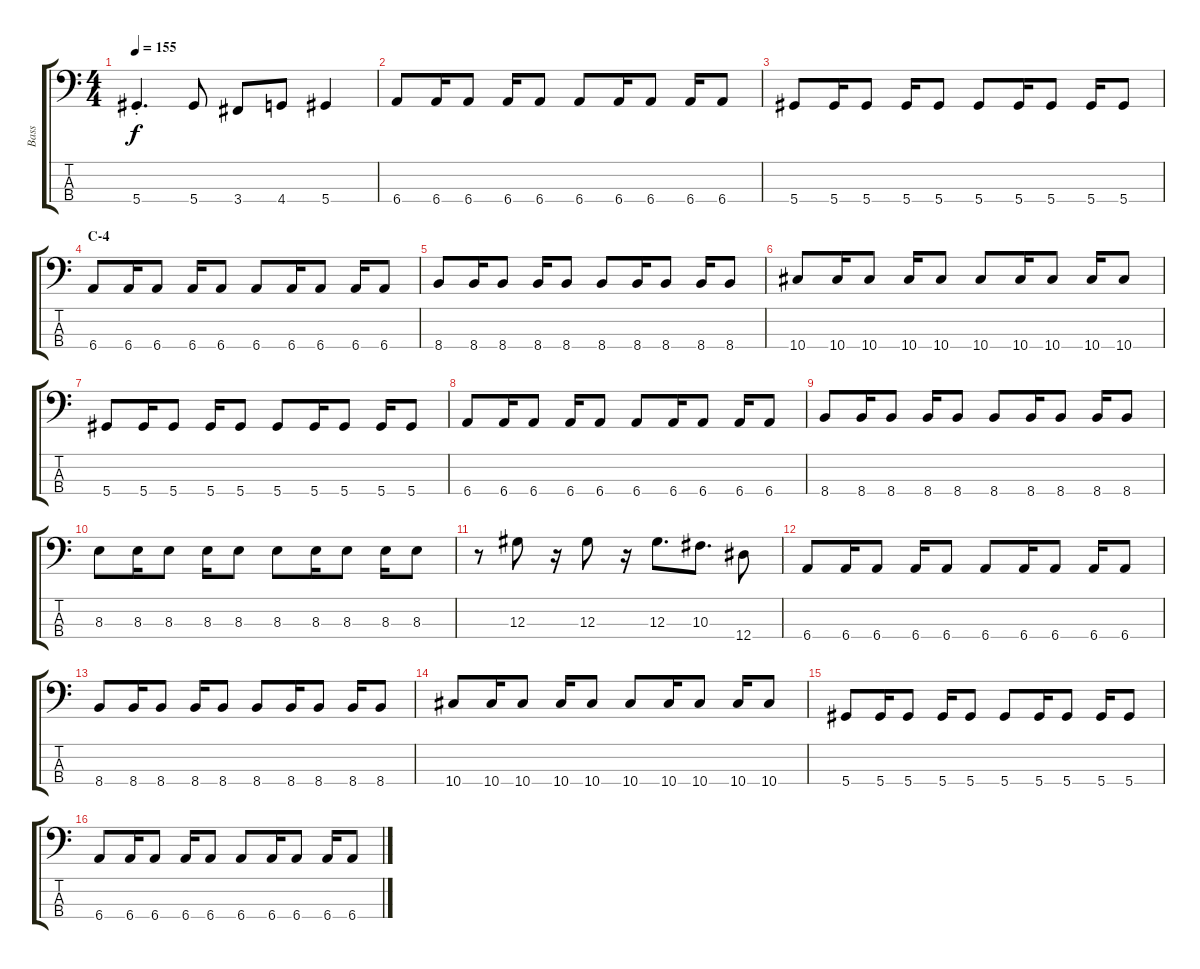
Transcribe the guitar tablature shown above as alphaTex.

\track ("Bass" "Bass") {instrument electricbasspick}
\staff {score tabs}
\tuning (Gb2 Db2 Ab1 Eb1) {hide}
\ts (4 4)
\tempo 155
\clef f4
\ks c
5.4{st}.4{d dy f} 5.4.8 3.4.8 4.4.8 5.4.4 |
6.4.8 6.4.16 6.4.8 6.4.16 6.4.8 6.4.8 6.4.16 6.4.8 6.4.16 6.4.8 |
5.4.8 5.4.16 5.4.8 5.4.16 5.4.8 5.4.8 5.4.16 5.4.8 5.4.16 5.4.8 |
\section ("" "C-4")
6.4.8 6.4.16 6.4.8 6.4.16 6.4.8 6.4.8 6.4.16 6.4.8 6.4.16 6.4.8 |
8.4.8 8.4.16 8.4.8 8.4.16 8.4.8 8.4.8 8.4.16 8.4.8 8.4.16 8.4.8 |
10.4.8 10.4.16 10.4.8 10.4.16 10.4.8 10.4.8 10.4.16 10.4.8 10.4.16 10.4.8 |
5.4.8 5.4.16 5.4.8 5.4.16 5.4.8 5.4.8 5.4.16 5.4.8 5.4.16 5.4.8 |
6.4.8 6.4.16 6.4.8 6.4.16 6.4.8 6.4.8 6.4.16 6.4.8 6.4.16 6.4.8 |
8.4.8 8.4.16 8.4.8 8.4.16 8.4.8 8.4.8 8.4.16 8.4.8 8.4.16 8.4.8 |
8.3.8 8.3.16 8.3.8 8.3.16 8.3.8 8.3.8 8.3.16 8.3.8 8.3.16 8.3.8 |
r.8 12.3.8 r.16 12.3.8 r.16 12.3.8{d} 10.3.8{d} 12.4.8 |
6.4.8 6.4.16 6.4.8 6.4.16 6.4.8 6.4.8 6.4.16 6.4.8 6.4.16 6.4.8 |
8.4.8 8.4.16 8.4.8 8.4.16 8.4.8 8.4.8 8.4.16 8.4.8 8.4.16 8.4.8 |
10.4.8 10.4.16 10.4.8 10.4.16 10.4.8 10.4.8 10.4.16 10.4.8 10.4.16 10.4.8 |
5.4.8 5.4.16 5.4.8 5.4.16 5.4.8 5.4.8 5.4.16 5.4.8 5.4.16 5.4.8 |
6.4.8 6.4.16 6.4.8 6.4.16 6.4.8 6.4.8 6.4.16 6.4.8 6.4.16 6.4.8
